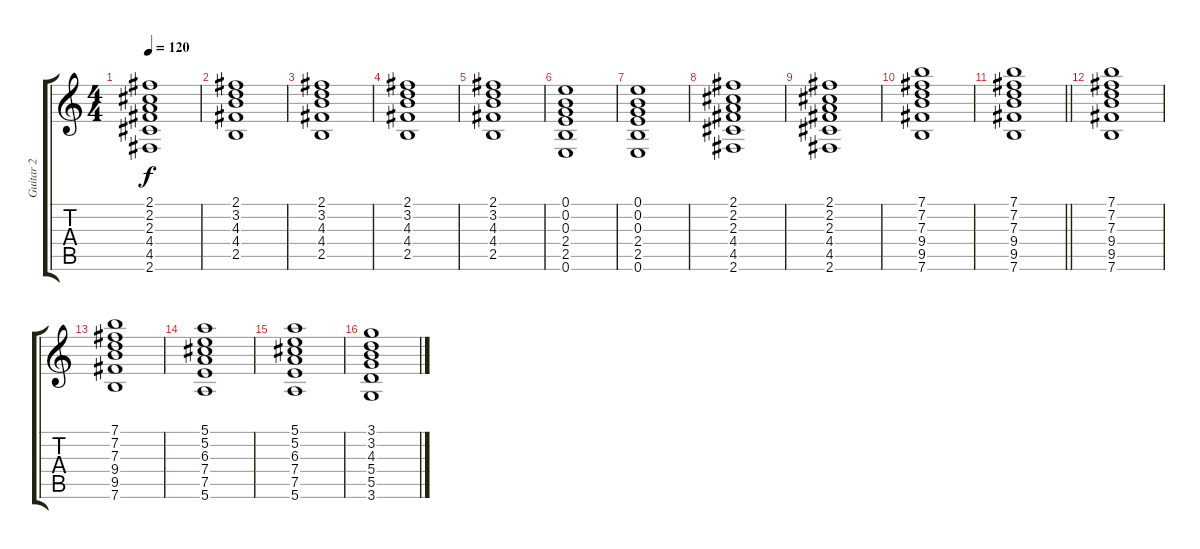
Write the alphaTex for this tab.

\track ("Guitar 2" "Guitar 2") {instrument acousticguitarsteel}
\staff {score tabs}
\tuning (E4 B3 G3 D3 A2 E2) {hide}
\ts (4 4)
\tempo 120
\clef g2
\ks c
(2.1 2.2 2.3 4.4 4.5 2.6).1{dy f} |
(2.1 3.2 4.3 4.4 2.5).1 |
(2.1 3.2 4.3 4.4 2.5).1 |
(2.1 3.2 4.3 4.4 2.5).1 |
(2.1 3.2 4.3 4.4 2.5).1 |
(0.1 0.2 0.3 2.4 2.5 0.6).1 |
(0.1 0.2 0.3 2.4 2.5 0.6).1 |
(2.1 2.2 2.3 4.4 4.5 2.6).1 |
(2.1 2.2 2.3 4.4 4.5 2.6).1 |
(7.1 7.2 7.3 9.4 9.5 7.6).1 |
\barLineRight lightlight
(7.1 7.2 7.3 9.4 9.5 7.6).1 |
(7.1 7.2 7.3 9.4 9.5 7.6).1 |
(7.1 7.2 7.3 9.4 9.5 7.6).1 |
(5.1 5.2 6.3 7.4 7.5 5.6).1 |
(5.1 5.2 6.3 7.4 7.5 5.6).1 |
(3.1 3.2 4.3 5.4 5.5 3.6).1
